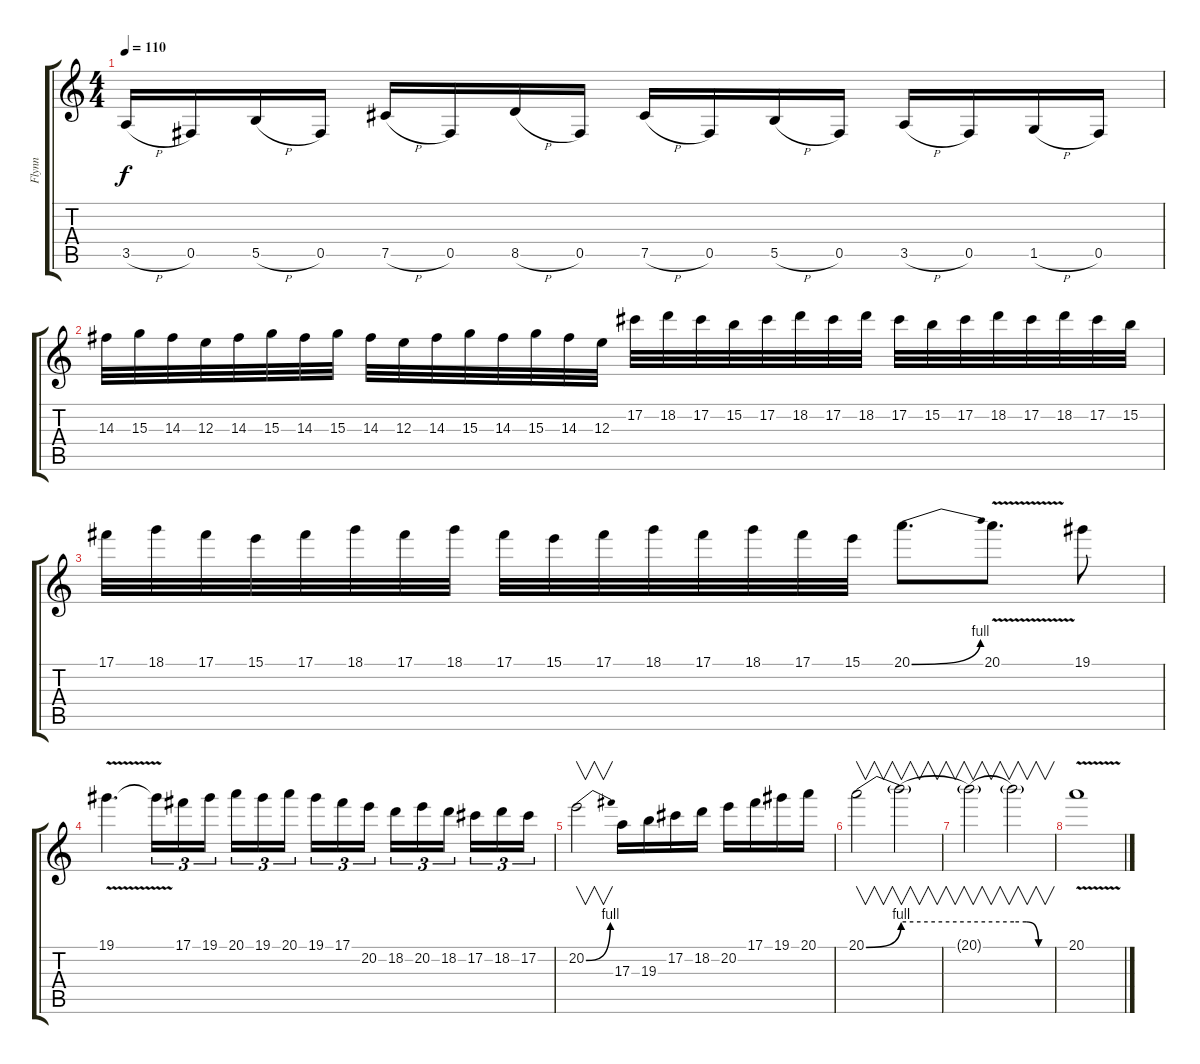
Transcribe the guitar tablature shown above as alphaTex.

\track ("Flynn" "Flynn") {instrument distortionguitar}
\staff {score tabs}
\tuning (Db4 Ab3 E3 B2 Gb2 B1) {hide}
\ts (4 4)
\tempo 110
\clef g2
\ks c
3.5{h}.16{dy f} 0.5.16 5.5{h}.16 0.5.16 7.5{h}.16 0.5.16 8.5{h}.16 0.5.16 7.5{h}.16 0.5.16 5.5{h}.16 0.5.16 3.5{h}.16 0.5.16 1.5{h}.16 0.5.16 |
14.3.32 15.3.32 14.3.32 12.3.32 14.3.32 15.3.32 14.3.32 15.3.32 14.3.32 12.3.32 14.3.32 15.3.32 14.3.32 15.3.32 14.3.32 12.3.32 17.2.32 18.2.32 17.2.32 15.2.32 17.2.32 18.2.32 17.2.32 18.2.32 17.2.32 15.2.32 17.2.32 18.2.32 17.2.32 18.2.32 17.2.32 15.2.32 |
17.1.32 18.1.32 17.1.32 15.1.32 17.1.32 18.1.32 17.1.32 18.1.32 17.1.32 15.1.32 17.1.32 18.1.32 17.1.32 18.1.32 17.1.32 15.1.32 20.1{be (bend 0 0 60 4)}.8{d} 20.1{v}.8{d} 19.1.8 |
19.1{v}.4{d} 19.1{be (hold 40 0 60 0) t}.16{tu (3 2)} 17.1.16{tu (3 2)} 19.1.16{tu (3 2)} 20.1.16{tu (3 2)} 19.1.16{tu (3 2)} 20.1.16{tu (3 2) beam splitsecondary} 19.1.16{tu (3 2)} 17.1.16{tu (3 2)} 20.2.16{tu (3 2)} 18.2.16{tu (3 2)} 20.2.16{tu (3 2)} 18.2.16{tu (3 2) beam splitsecondary} 17.2.16{tu (3 2)} 18.2.16{tu (3 2)} 17.2.16{tu (3 2)} |
20.2{be (bend 0 0 60 4)}.2{v} 17.3.16 19.3.16 17.2.16 18.2.16 20.2.16 17.1.16 19.1.16 20.1.16 |
20.1{be (bend 0 0 60 4)}.2{v} 20.1{be (hold 0 4 60 4) t}.2{v} |
20.1{be (hold 0 4 60 4) t}.2{v} 20.1{be (custom 0 4 20 4 40 0 60 0) t}.2{v} |
20.1{v}.1
